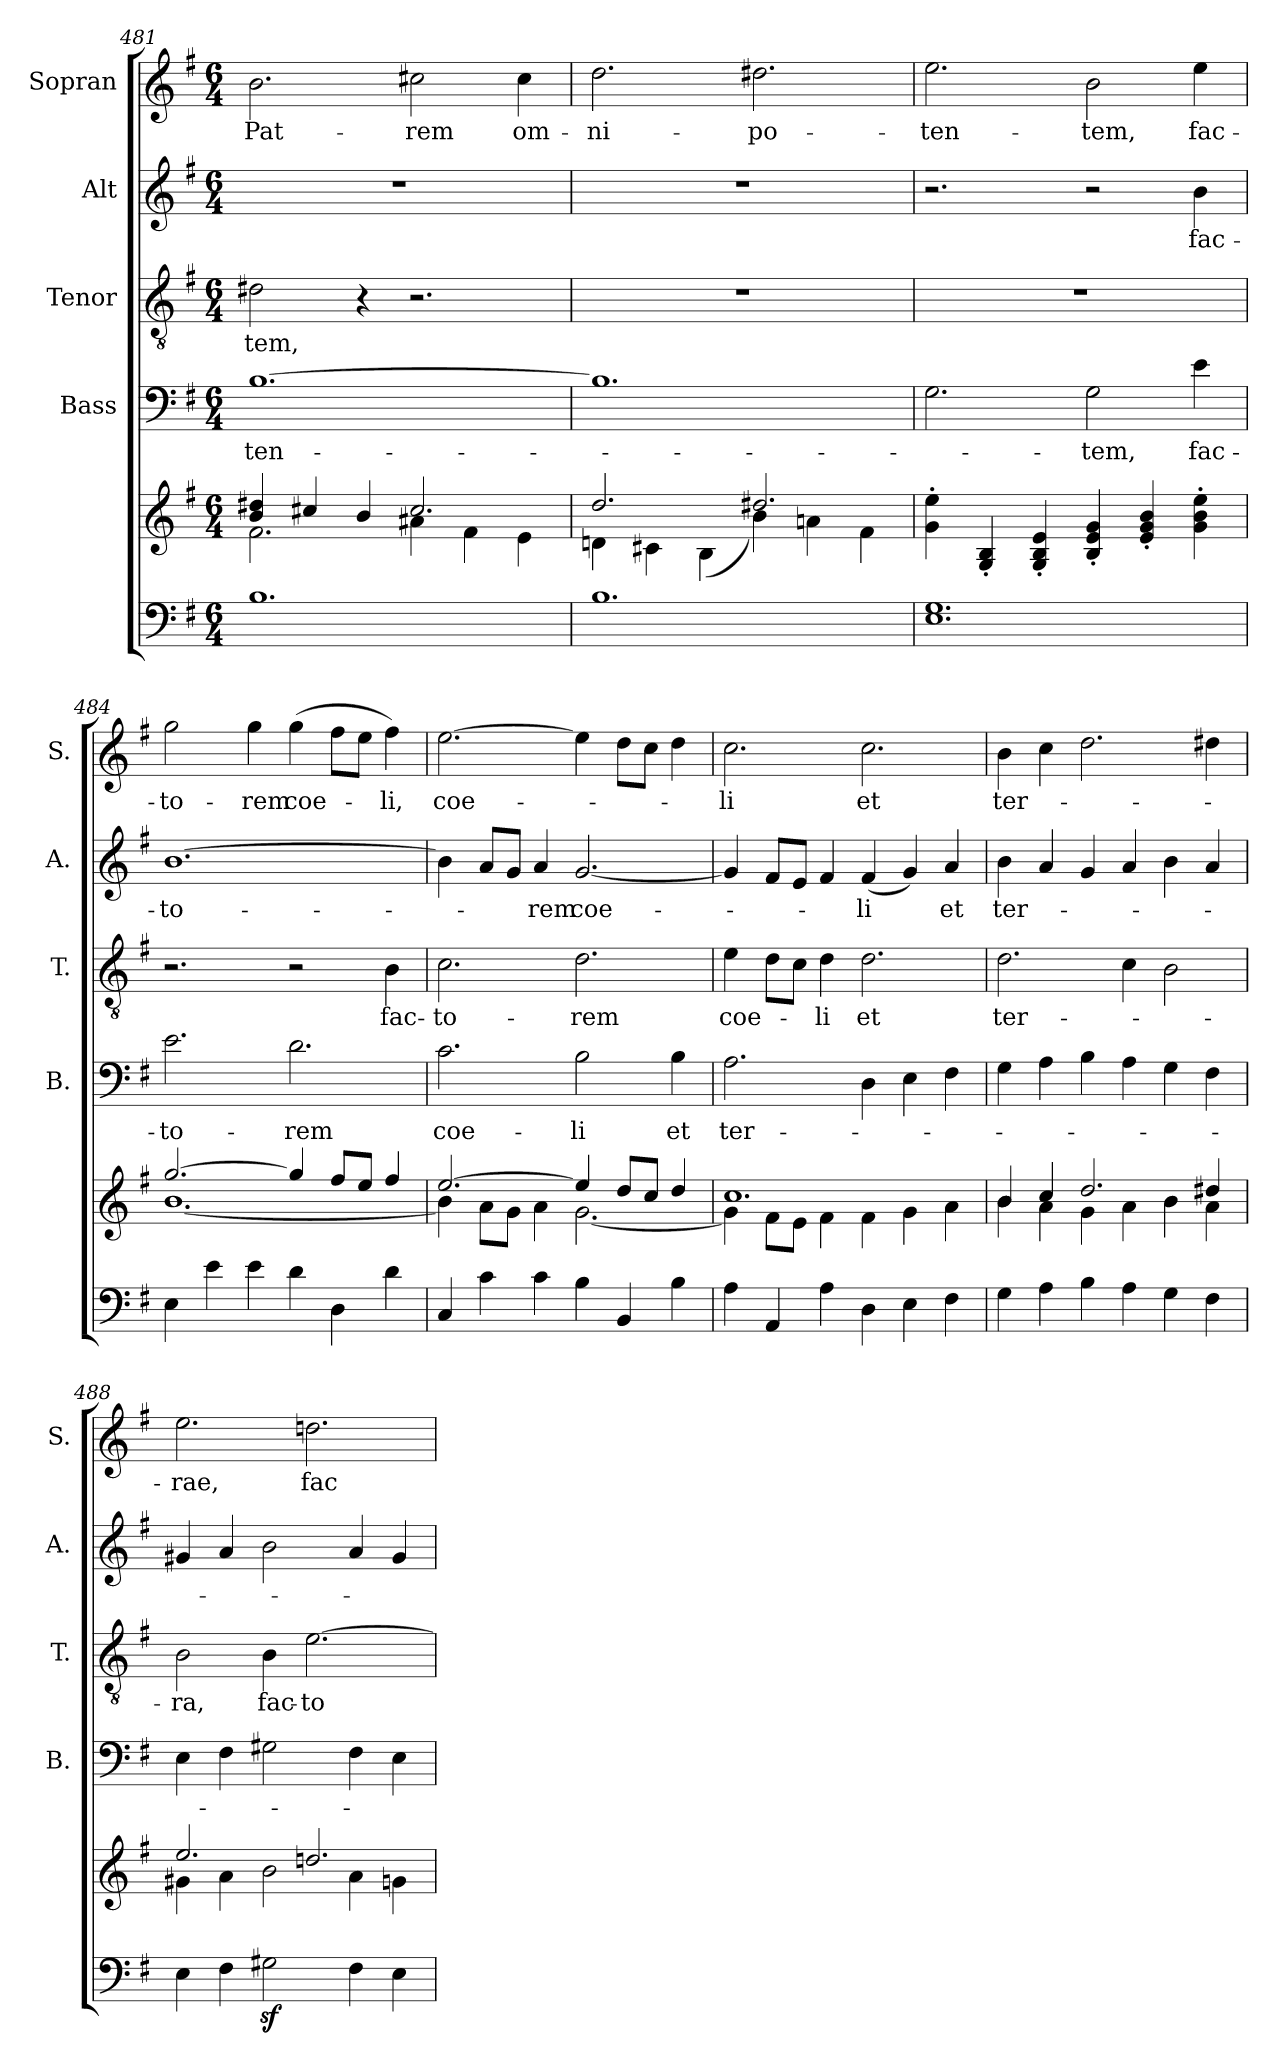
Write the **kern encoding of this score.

**kern	**kern	**kern	**text	**kern	**text	**kern	**text	**kern	**text
*part5	*part5	*part4	*part4	*part3	*part3	*part2	*part2	*part1	*part1
*staff6	*staff5	*staff4	*staff4	*staff3	*staff3	*staff2	*staff2	*staff1	*staff1
*	*	*I"Bass	*	*I"Tenor	*	*I"Alt	*	*I"Sopran	*
*	*	*I'B.	*	*I'T.	*	*I'A.	*	*I'S.	*
*clefF4	*clefG2	*clefF4	*	*clefGv2	*	*clefG2	*	*clefG2	*
*k[f#]	*k[f#]	*k[f#]	*	*k[f#]	*	*k[f#]	*	*k[f#]	*
*G:	*G:	*G:	*	*G:	*	*G:	*	*G:	*
*M6/4	*M6/4	*M6/4	*	*M6/4	*	*M6/4	*	*M6/4	*
=481	=481	=481	=481	=481	=481	=481	=481	=481	=481
*	*^	*	*	*	*	*	*	*	*
!	!	!	!	!LO:LY:b	!	!LO:LY:b	!	!	!	!LO:LY:b
1.B	4b/ 4dd#X/	2.f#\	[1.B	-ten-	2d#X\	-tem,	1.r	.	2.b\	Pat-
.	4cc#X/	.	.	.	.	.	.	.	.	.
.	4b/	.	.	.	4r	.	.	.	.	.
!	!	!	!	!	!	!	!	!	!	!LO:LY:b
.	2.cc#/	4a#X\	.	.	2.r	.	.	.	2cc#X\	-rem
.	.	4f#\	.	.	.	.	.	.	.	.
!	!	!	!	!	!	!	!	!	!	!LO:LY:b
.	.	4e\	.	.	.	.	.	.	4cc#\	om-
!!LO:LB:g=z
=482	=482	=482	=482	=482	=482	=482	=482	=482	=482	=482
!	!	!	!	!	!	!	!	!	!	!LO:LY:b
1.B	2.dd/	4dn\	1.B]	.	1.r	.	1.r	.	2.dd\	-ni-
.	.	4c#X\	.	.	.	.	.	.	.	.
.	.	(<4B\	.	.	.	.	.	.	.	.
!	!	!	!	!	!	!	!	!	!	!LO:LY:b
.	2.dd#X/	4b\)	.	.	.	.	.	.	2.dd#X\	-po-
.	.	4an\	.	.	.	.	.	.	.	.
.	.	4f#\	.	.	.	.	.	.	.	.
=483	=483	=483	=483	=483	=483	=483	=483	=483	=483	=483
!	!	!	!	!	!	!	!	!	!	!LO:LY:b
*	*v	*v	*	*	*	*	*	*	*	*
1.E 1.G	4g\'> 4ee\'>	2.G\	.	1.r	.	2.r	.	2.ee\	-ten-
.	4G/'< 4B/'<	.	.	.	.	.	.	.	.
.	4G/'< 4B/'< 4e/'<	.	.	.	.	.	.	.	.
!	!	!	!LO:LY:b	!	!	!	!	!	!LO:LY:b
.	4B/'< 4e/'< 4g/'<	2G\	-tem,	.	.	2r	.	2b\	-tem,
.	4e/'< 4g/'< 4b/'<	.	.	.	.	.	.	.	.
!	!	!	!LO:LY:b	!	!	!	!LO:LY:b	!	!LO:LY:b
.	4g\'> 4b\'> 4ee\'>	4e\	fac-	.	.	4b\	fac-	4ee\	fac-
=484	=484	=484	=484	=484	=484	=484	=484	=484	=484
*	*^	*	*	*	*	*	*	*	*
!	!	!	!	!LO:LY:b	!	!	!	!LO:LY:b	!	!LO:LY:b
4E\	[>2.gg/	[<1.b	2.e\	-to-	2.r	.	[1.b	-to-	2gg\	-to-
4e\	.	.	.	.	.	.	.	.	.	.
!	!	!	!	!	!	!	!	!	!	!LO:LY:b
4e\	.	.	.	.	.	.	.	.	4gg\	-rem
!	!	!	!	!LO:LY:b	!	!	!	!	!	!LO:LY:b
4d\	4gg/]	.	2.d\	-rem	2r	.	.	.	(>4gg\	coe-
4D\	8ff#/L	.	.	.	.	.	.	.	8ff#\L	.
.	8ee/J	.	.	.	.	.	.	.	8ee\J	.
!	!	!	!	!	!	!LO:LY:b	!	!	!	!LO:LY:b
4d\	4ff#/	.	.	.	4B\	fac-	.	.	4ff#\)	-li,
=485	=485	=485	=485	=485	=485	=485	=485	=485	=485	=485
!	!	!	!	!LO:LY:b	!	!LO:LY:b	!	!	!	!LO:LY:b
4C/	[>2.ee/	4b\]	2.c\	coe-	2.c\	-to-	4b\]	.	[2.ee\	coe-
4c\	.	8a\L	.	.	.	.	8a/L	.	.	.
.	.	8g\J	.	.	.	.	8g/J	.	.	.
!	!	!	!	!	!	!	!	!LO:LY:b	!	!
4c\	.	4a\	.	.	.	.	4a/	-rem	.	.
!	!	!	!	!LO:LY:b	!	!LO:LY:b	!	!LO:LY:b	!	!
4B\	4ee/]	[<2.g\	2B\	-li	2.d\	-rem	[2.g/	coe-	4ee\]	.
4BB/	8dd/L	.	.	.	.	.	.	.	8dd\L	.
.	8cc/J	.	.	.	.	.	.	.	8cc\J	.
!	!	!	!	!LO:LY:b	!	!	!	!	!	!
4B\	4dd/	.	4B\	et	.	.	.	.	4dd\	.
=486	=486	=486	=486	=486	=486	=486	=486	=486	=486	=486
!	!	!	!	!LO:LY:b	!	!LO:LY:b	!	!	!	!LO:LY:b
4A\	1.cc	4g\]	2.A\	ter-	4e\	coe-	4g/]	.	2.cc\	-li
4AA/	.	8f#\L	.	.	8d\L	.	8f#/L	.	.	.
.	.	8e\J	.	.	8c\J	.	8e/J	.	.	.
!	!	!	!	!	!	!LO:LY:b	!	!	!	!
4A\	.	4f#\	.	.	4d\	-li	4f#/	.	.	.
!	!	!	!	!	!	!LO:LY:b	!	!LO:LY:b	!	!LO:LY:b
4D\	.	4f#\	4D\	.	2.d\	et	(<4f#/	-li	2.cc\	et
4E\	.	4g\	4E\	.	.	.	4g/)	.	.	.
!	!	!	!	!	!	!	!	!LO:LY:b	!	!
4F#\	.	4a\	4F#\	.	.	.	4a/	et	.	.
!!LO:PB:g=z
=487	=487	=487	=487	=487	=487	=487	=487	=487	=487	=487
!	!	!	!	!	!	!LO:LY:b	!	!LO:LY:b	!	!LO:LY:b
4G\	4b/	4b\	4G\	.	2.d\	ter-	4b\	ter-	4b\	ter-
4A\	4cc/	4a\	4A\	.	.	.	4a/	.	4cc\	.
4B\	2.dd/	4g\	4B\	.	.	.	4g/	.	2.dd\	.
4A\	.	4a\	4A\	.	4c\	.	4a/	.	.	.
4G\	.	4b\	4G\	.	2B\	.	4b\	.	.	.
4F#\	4dd#X/	4a\	4F#\	.	.	.	4a/	.	4dd#X\	.
=488	=488	=488	=488	=488	=488	=488	=488	=488	=488	=488
!	!	!	!	!	!	!LO:LY:b	!	!	!	!LO:LY:b
4E\	2.ee/	4g#X\	4E\	.	2B\	-ra,	4g#X/	.	2.ee\	-rae,
4F#\	.	4a\	4F#\	.	.	.	4a/	.	.	.
!	!	!	!	!	!	!LO:LY:b	!	!	!	!
2G#Xz>\	.	2b\	2G#X\	.	4B\	fac-	2b\	.	.	.
!	!	!	!	!	!	!LO:LY:b	!	!	!	!LO:LY:b
.	2.ddn/	.	.	.	[2.e\	-to-	.	.	2.ddn\	fac-
4F#\	.	4a\	4F#\	.	.	.	4a/	.	.	.
4E\	.	4gn\	4E\	.	.	.	4g#/	.	.	.
*	*v	*v	*	*	*	*	*	*	*	*
=	=	=	=	=	=	=	=	=	=
*-	*-	*-	*-	*-	*-	*-	*-	*-	*-
